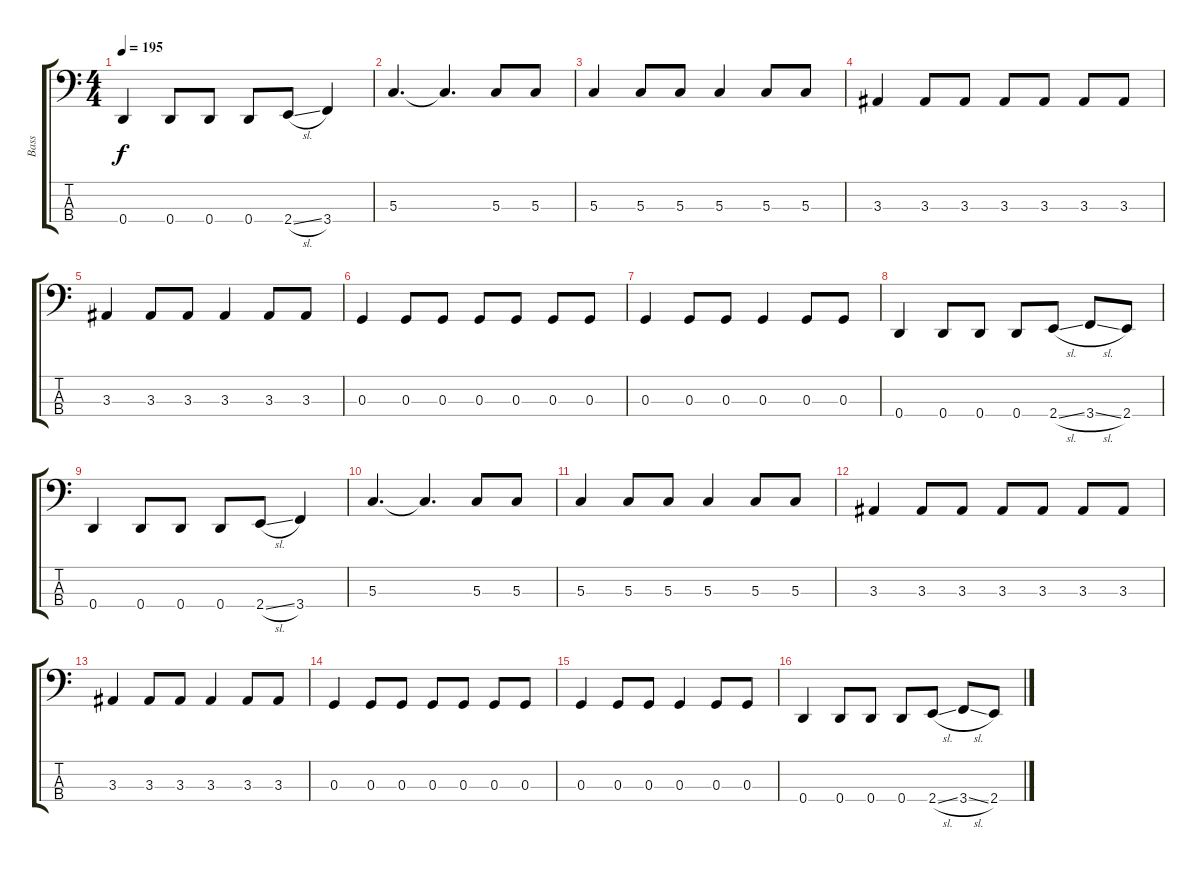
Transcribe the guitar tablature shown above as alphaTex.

\track ("Bass" "Bass") {instrument electricbasspick}
\staff {score tabs}
\tuning (F2 C2 G1 D1) {hide}
\ts (4 4)
\tempo 195
\clef f4
\ks c
0.4.4{dy f} 0.4.8 0.4.8 0.4.8 2.4{sl}.8 3.4.4 |
5.3.4{d} 5.3{t}.4{d} 5.3.8 5.3.8 |
5.3.4 5.3.8 5.3.8 5.3.4 5.3.8 5.3.8 |
3.3.4 3.3.8 3.3.8 3.3.8 3.3.8 3.3.8 3.3.8 |
3.3.4 3.3.8 3.3.8 3.3.4 3.3.8 3.3.8 |
0.3.4 0.3.8 0.3.8 0.3.8 0.3.8 0.3.8 0.3.8 |
0.3.4 0.3.8 0.3.8 0.3.4 0.3.8 0.3.8 |
0.4.4 0.4.8 0.4.8 0.4.8 2.4{sl}.8 3.4{sl}.8 2.4.8 |
0.4.4 0.4.8 0.4.8 0.4.8 2.4{sl}.8 3.4.4 |
5.3.4{d} 5.3{t}.4{d} 5.3.8 5.3.8 |
5.3.4 5.3.8 5.3.8 5.3.4 5.3.8 5.3.8 |
3.3.4 3.3.8 3.3.8 3.3.8 3.3.8 3.3.8 3.3.8 |
3.3.4 3.3.8 3.3.8 3.3.4 3.3.8 3.3.8 |
0.3.4 0.3.8 0.3.8 0.3.8 0.3.8 0.3.8 0.3.8 |
0.3.4 0.3.8 0.3.8 0.3.4 0.3.8 0.3.8 |
0.4.4 0.4.8 0.4.8 0.4.8 2.4{sl}.8 3.4{sl}.8 2.4.8
